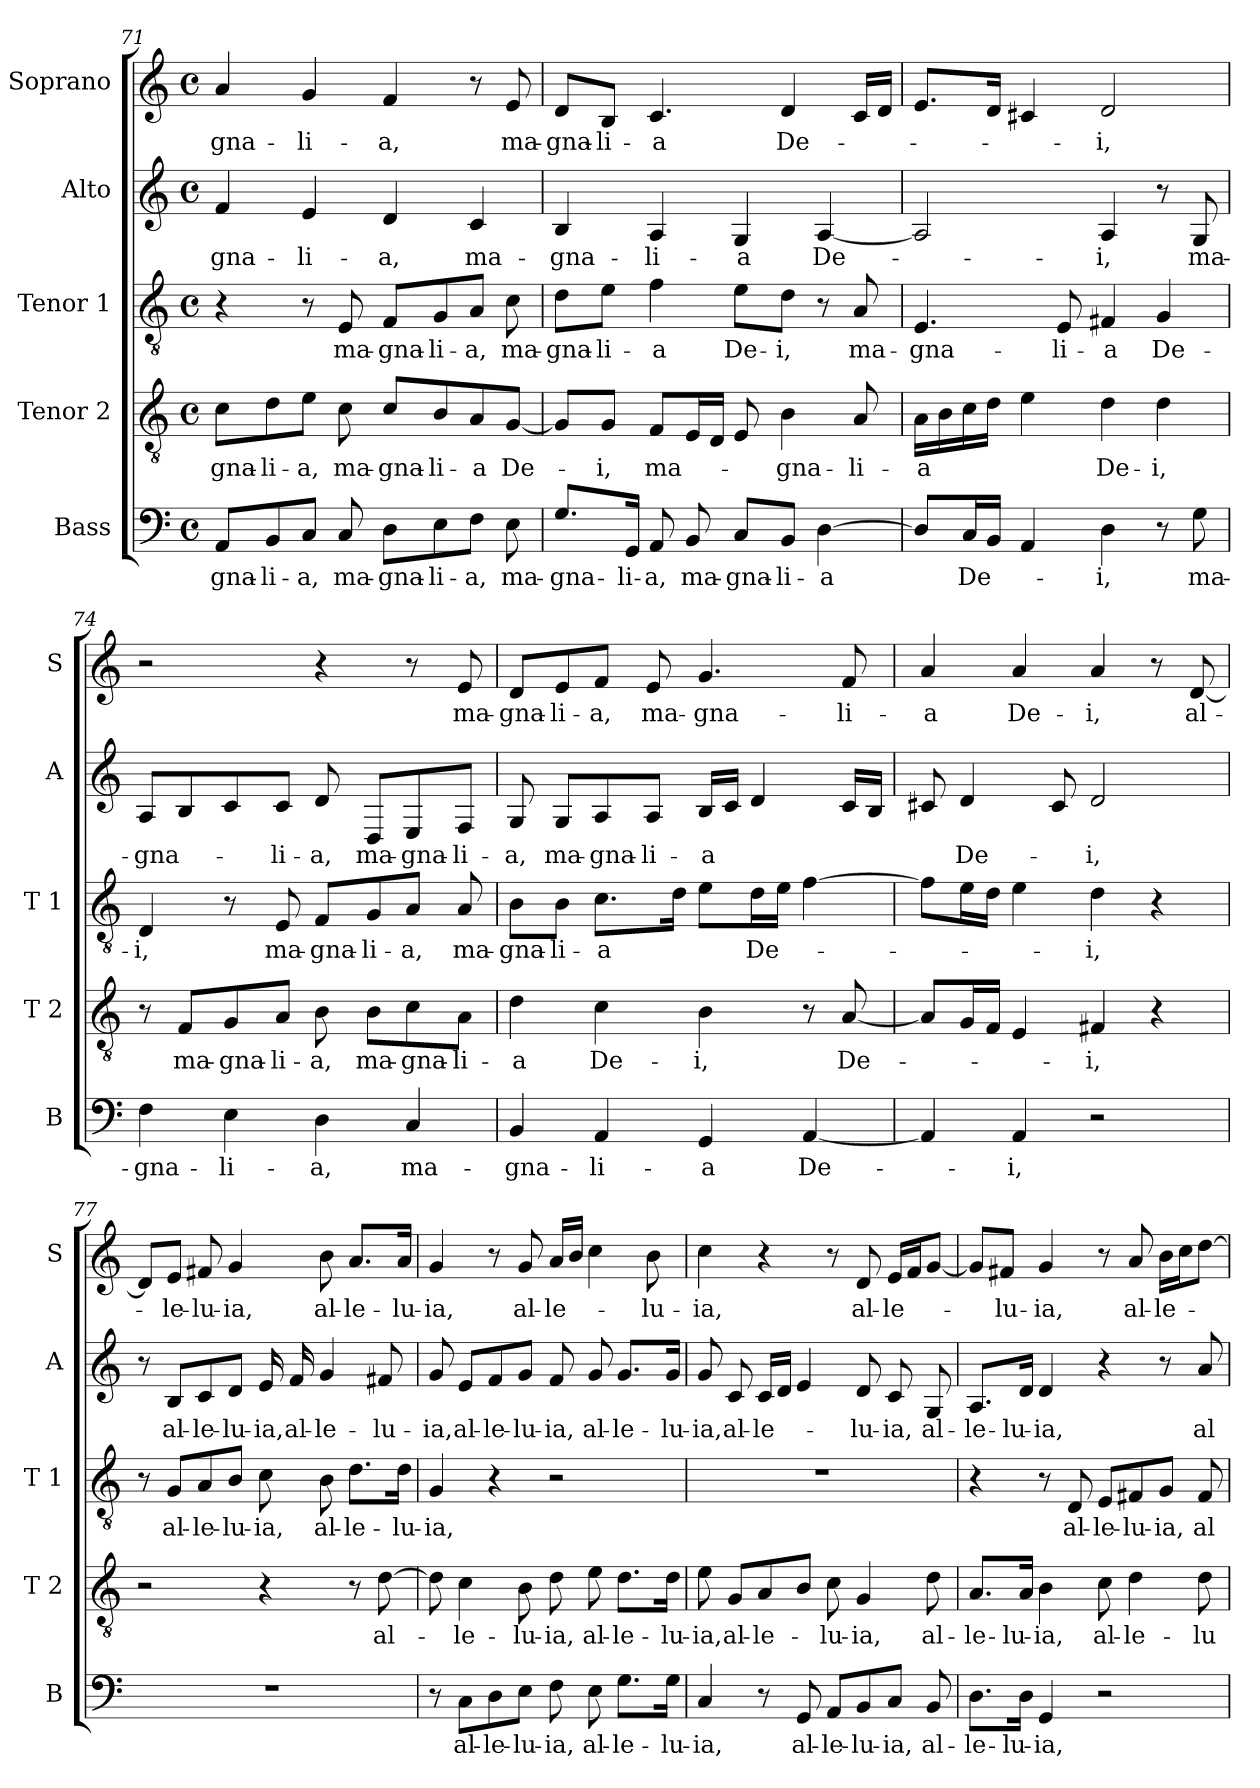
**kern	**text	**kern	**text	**kern	**text	**kern	**text	**kern	**text
*part5	*part5	*part4	*part4	*part3	*part3	*part2	*part2	*part1	*part1
*staff5	*staff5	*staff4	*staff4	*staff3	*staff3	*staff2	*staff2	*staff1	*staff1
*I"Bass	*	*I"Tenor 2	*	*I"Tenor 1	*	*I"Alto	*	*I"Soprano	*
*I'B	*	*I'T 2	*	*I'T 1	*	*I'A	*	*I'S	*
*clefF4	*	*clefGv2	*	*clefGv2	*	*clefG2	*	*clefG2	*
*k[]	*	*k[]	*	*k[]	*	*k[]	*	*k[]	*
*C:	*	*C:	*	*C:	*	*C:	*	*C:	*
*M4/4	*	*M4/4	*	*M4/4	*	*M4/4	*	*M4/4	*
*met(c)	*	*met(c)	*	*met(c)	*	*met(c)	*	*met(c)	*
=71	=71	=71	=71	=71	=71	=71	=71	=71	=71
8AA/L	-gna-	8c\L	-gna-	4r	.	4f/	-gna-	4a/	-gna-
8BB/	-li-	8d\	-li-	.	.	.	.	.	.
8C/J	-a,	8e\J	-a,	8r	.	4e/	-li-	4g/	-li-
8C/	ma-	8c\	ma-	8E/	ma-	.	.	.	.
8D\L	-gna-	8c/L	-gna-	8F/L	-gna-	4d/	-a,	4f/	-a,
8E\	-li-	8B/	-li-	8G/	-li-	.	.	.	.
8F\J	-a,	8A/	-a	8A/J	-a,	4c/	ma-	8r	.
8E\	ma-	[8G/J	De-	8c\	ma-	.	.	8e/	ma-
=72	=72	=72	=72	=72	=72	=72	=72	=72	=72
8.G/L	-gna-	8G/L]	.	8d\L	-gna-	4B/	-gna-	8d/L	-gna-
.	.	8G/J	-i,	8e\J	-li-	.	.	8B/J	-li-
16GG/Jk	-li-	.	.	.	.	.	.	.	.
8AA/	-a,	8F/L	ma-	4f\	-a	4A/	-li-	4.c/	-a
8BB/	ma-	16E/L	.	.	.	.	.	.	.
.	.	16D/JJ	.	.	.	.	.	.	.
8C/L	-gna-	8E/	.	8e\L	De-	4G/	-a	.	.
8BB/J	-li-	4B\	-gna-	8d\J	-i,	.	.	4d/	De-
[4D\	-a	.	.	8r	.	[4A/	De-	.	.
.	.	8A/	-li-	8A/	ma-	.	.	16c/LL	.
.	.	.	.	.	.	.	.	16d/JJ	.
!!LO:LB:g=z
=73	=73	=73	=73	=73	=73	=73	=73	=73	=73
8D/L]	.	16A\LL	-a	4.E/	-gna-	2A/]	.	8.e/L	.
.	.	16B\	.	.	.	.	.	.	.
16C/L	De-	16c\	.	.	.	.	.	.	.
16BB/JJ	.	16d\JJ	.	.	.	.	.	16d/Jk	.
4AA/	.	4e\	.	.	.	.	.	4c#X/	.
.	.	.	.	8E/	-li-	.	.	.	.
4D\	-i,	4d\	De-	4F#X/	-a	4A/	-i,	2d/	-i,
8r	.	4d\	-i,	4G/	De-	8r	.	.	.
8G\	ma-	.	.	.	.	8G/	ma-	.	.
=74	=74	=74	=74	=74	=74	=74	=74	=74	=74
4F\	-gna-	8r	.	4D/	-i,	8A/L	-gna-	2r	.
.	.	8F/L	ma-	.	.	8B/	.	.	.
4E\	-li-	8G/	-gna-	8r	.	8c/	.	.	.
.	.	8A/J	-li-	8E/	ma-	8c/J	-li-	.	.
4D\	-a,	8B\	-a,	8F/L	-gna-	8d/	-a,	4r	.
.	.	8B\L	ma-	8G/	-li-	8D/L	ma-	.	.
4C/	ma-	8c\	-gna-	8A/J	-a,	8E/	-gna-	8r	.
.	.	8A\J	-li-	8A/	ma-	8F/J	-li-	8e/	ma-
=75	=75	=75	=75	=75	=75	=75	=75	=75	=75
4BB/	-gna-	4d\	-a	8B\L	-gna-	8G/	-a,	8d/L	-gna-
.	.	.	.	8B\J	-li-	8G/L	ma-	8e/	-li-
4AA/	-li-	4c\	De-	8.c\L	-a	8A/	-gna-	8f/J	-a,
.	.	.	.	.	.	8A/J	-li-	8e/	ma-
.	.	.	.	16d\Jk	.	.	.	.	.
4GG/	-a	4B\	-i,	8e\L	.	16B/LL	-a	4.g/	-gna-
.	.	.	.	.	.	16c/JJ	.	.	.
.	.	.	.	16d\L	De-	4d/	.	.	.
.	.	.	.	16e\JJ	.	.	.	.	.
[4AA/	De-	8r	.	[4f\	.	.	.	.	.
.	.	[8A/	De-	.	.	16c/LL	.	8f/	-li-
.	.	.	.	.	.	16B/JJ	.	.	.
!!LO:PB:g=z
=76	=76	=76	=76	=76	=76	=76	=76	=76	=76
4AA/]	.	8A/L]	.	8f\L]	.	8c#X/	.	4a/	-a
.	.	16G/L	.	16e\L	.	4d/	De-	.	.
.	.	16F/JJ	.	16d\JJ	.	.	.	.	.
4AA/	-i,	4E/	.	4e\	.	.	.	4a/	De-
.	.	.	.	.	.	8c#/	.	.	.
2r	.	4F#X/	-i,	4d\	-i,	2d/	-i,	4a/	-i,
.	.	4r	.	4r	.	.	.	8r	.
.	.	.	.	.	.	.	.	[8d/	al-
=77	=77	=77	=77	=77	=77	=77	=77	=77	=77
1r	.	2r	.	8r	.	8r	.	8d/L]	.
.	.	.	.	8G/L	al-	8B/L	al-	8e/J	-le-
.	.	.	.	8A/	-le-	8c/	-le-	8f#X/	-lu-
.	.	.	.	8B/J	-lu-	8d/J	-lu-	4g/	-ia,
.	.	4r	.	8c\	-ia,	16e/	-ia,	.	.
.	.	.	.	.	.	16f/	al-	.	.
.	.	.	.	8B\	al-	4g/	-le-	8b\	al-
.	.	8r	.	8.d\L	-le-	.	.	8.a/L	-le-
.	.	[8d\	al-	.	.	8f#X/	-lu-	.	.
.	.	.	.	16d\Jk	-lu-	.	.	16a/Jk	-lu-
=78	=78	=78	=78	=78	=78	=78	=78	=78	=78
8r	.	8d\]	.	4G/	-ia,	8g/	-ia,	4g/	-ia,
8C\L	al-	4c\	-le-	.	.	8e/L	al-	.	.
8D\	-le-	.	.	4r	.	8f/	-le-	8r	.
8E\J	-lu-	8B\	-lu-	.	.	8g/J	-lu-	8g/	al-
8F\	-ia,	8d\	-ia,	2r	.	8f/	-ia,	16a/LL	-le-
.	.	.	.	.	.	.	.	16b/JJ	.
8E\	al-	8e\	al-	.	.	8g/	al-	4cc\	.
8.G\L	-le-	8.d\L	-le-	.	.	8.g/L	-le-	.	.
.	.	.	.	.	.	.	.	8b\	-lu-
16G\Jk	-lu-	16d\Jk	-lu-	.	.	16g/Jk	-lu-	.	.
!!LO:LB:g=z
=79	=79	=79	=79	=79	=79	=79	=79	=79	=79
4C/	-ia,	8e\	-ia,	1r	.	8g/	-ia,	4cc\	-ia,
.	.	8G/L	al-	.	.	8c/	al-	.	.
8r	.	8A/	-le-	.	.	16c/LL	-le-	4r	.
.	.	.	.	.	.	16d/JJ	.	.	.
8GG/	al-	8B/J	.	.	.	4e/	.	.	.
8AA/L	-le-	8c\	-lu-	.	.	.	.	8r	.
8BB/	-lu-	4G/	-ia,	.	.	8d/	-lu-	8d/	al-
8C/J	-ia,	.	.	.	.	8c/	-ia,	16e/LL	-le-
.	.	.	.	.	.	.	.	16f/J	.
8BB/	al-	8d\	al-	.	.	8G/	al-	[8g/J	.
=80	=80	=80	=80	=80	=80	=80	=80	=80	=80
8.D\L	-le-	8.A/L	-le-	4r	.	8.A/L	-le-	8g/L]	.
.	.	.	.	.	.	.	.	8f#X/J	-lu-
16D\Jk	-lu-	16A/Jk	-lu-	.	.	16d/Jk	-lu-	.	.
4GG/	-ia,	4B\	-ia,	8r	.	4d/	-ia,	4g/	-ia,
.	.	.	.	8D/	al-	.	.	.	.
2r	.	8c\	al-	8E/L	-le-	4r	.	8r	.
.	.	4d\	-le-	8F#X/	-lu-	.	.	8a/	al-
.	.	.	.	8G/J	-ia,	8r	.	16b\LL	-le-
.	.	.	.	.	.	.	.	16cc\J	.
.	.	8d\	-lu-	8F#/	al-	8a/	al-	[8dd\J	.
=	=	=	=	=	=	=	=	=	=
*-	*-	*-	*-	*-	*-	*-	*-	*-	*-
